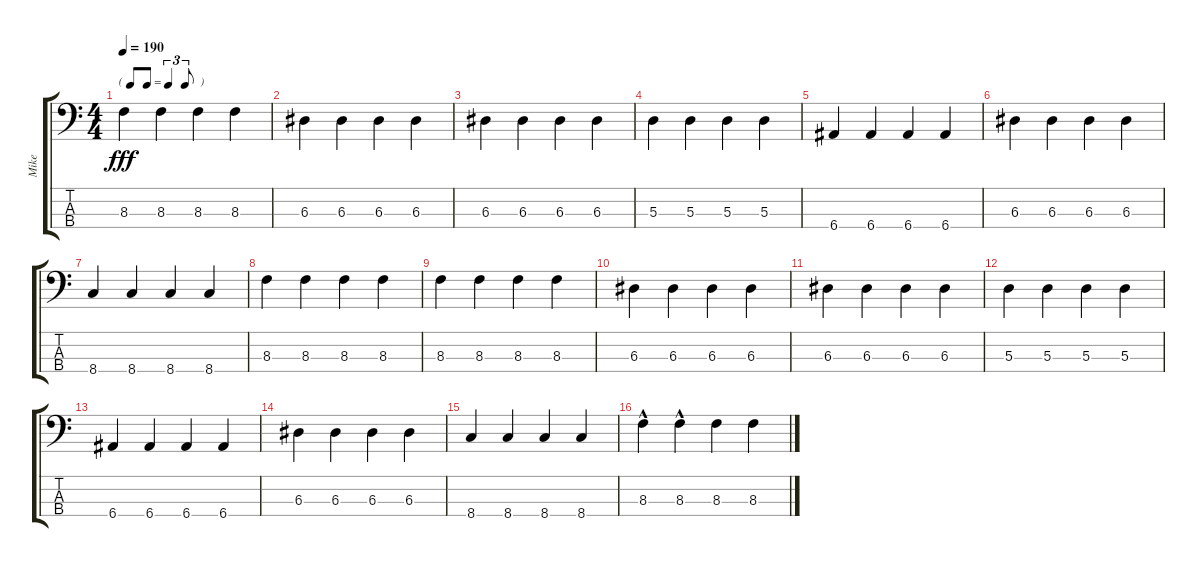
\track ("Mike" "Mike") {instrument electricbasspick}
\staff {score tabs}
\tuning (G2 D2 A1 E1) {hide}
\ts (4 4)
\tf triplet8th
\tempo 190
\clef f4
\ks c
8.3.4{dy fff} 8.3.4 8.3.4 8.3.4 |
6.3.4 6.3.4 6.3.4 6.3.4 |
6.3.4 6.3.4 6.3.4 6.3.4 |
5.3.4 5.3.4 5.3.4 5.3.4 |
6.4.4 6.4.4 6.4.4 6.4.4 |
6.3.4 6.3.4 6.3.4 6.3.4 |
8.4.4 8.4.4 8.4.4 8.4.4 |
8.3.4 8.3.4 8.3.4 8.3.4 |
8.3.4 8.3.4 8.3.4 8.3.4 |
6.3.4 6.3.4 6.3.4 6.3.4 |
6.3.4 6.3.4 6.3.4 6.3.4 |
5.3.4 5.3.4 5.3.4 5.3.4 |
6.4.4 6.4.4 6.4.4 6.4.4 |
6.3.4 6.3.4 6.3.4 6.3.4 |
8.4.4 8.4.4 8.4.4 8.4.4 |
8.3{hac}.4 8.3{hac}.4 8.3.4 8.3.4
